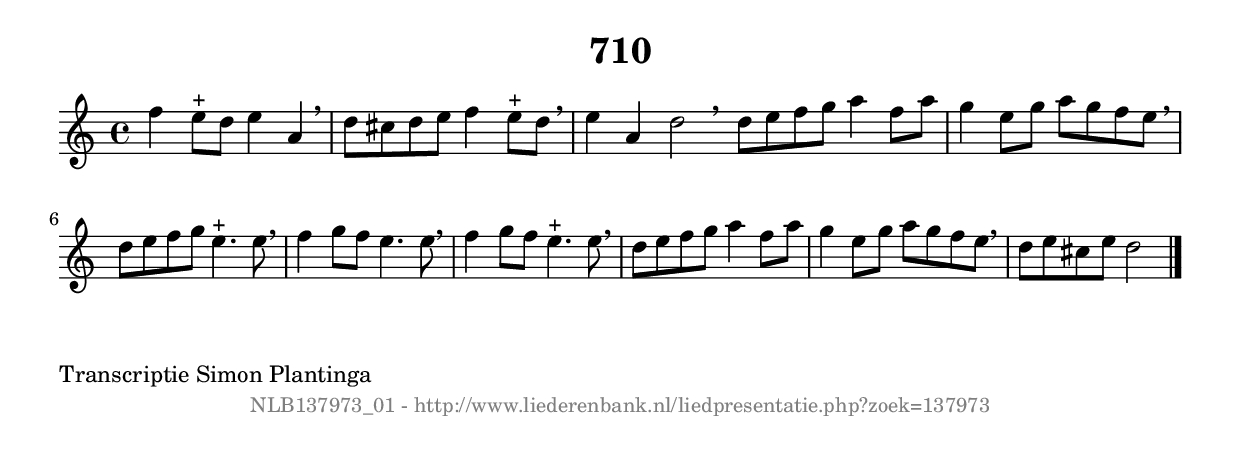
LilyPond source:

%
% produced by wce2krn 1.64 (7 June 2014)
%
\version"2.16"
#(append! paper-alist '(("long" . (cons (* 210 mm) (* 2000 mm)))))
#(set-default-paper-size "long")
sb = {\breathe}
mBreak = {\breathe }
bBreak = {\breathe }
x = {\once\override NoteHead #'style = #'cross }
gl=\glissando
itime={\override Staff.TimeSignature #'stencil = ##f }
ficta = {\once\set suggestAccidentals = ##t}
fine = {\once\override Score.RehearsalMark #'self-alignment-X = #1 \mark \markup {\italic{Fine}}}
dc = {\once\override Score.RehearsalMark #'self-alignment-X = #1 \mark \markup {\italic{D.C.}}}
dcf = {\once\override Score.RehearsalMark #'self-alignment-X = #1 \mark \markup {\italic{D.C. al Fine}}}
dcc = {\once\override Score.RehearsalMark #'self-alignment-X = #1 \mark \markup {\italic{D.C. al Coda}}}
ds = {\once\override Score.RehearsalMark #'self-alignment-X = #1 \mark \markup {\italic{D.S.}}}
dsf = {\once\override Score.RehearsalMark #'self-alignment-X = #1 \mark \markup {\italic{D.S. al Fine}}}
dsc = {\once\override Score.RehearsalMark #'self-alignment-X = #1 \mark \markup {\italic{D.S. al Coda}}}
pv = {\set Score.repeatCommands = #'((volta "1"))}
sv = {\set Score.repeatCommands = #'((volta "2"))}
tv = {\set Score.repeatCommands = #'((volta "3"))}
qv = {\set Score.repeatCommands = #'((volta "4"))}
xv = {\set Score.repeatCommands = #'((volta #f))}
\header{ tagline = ""
title = "710"
}
\score {{
\key d \dorian
\relative g'
{
\set melismaBusyProperties = #'()
\time 4/4
\tempo 4=120
\override Score.MetronomeMark #'transparent = ##t
\override Score.RehearsalMark #'break-visibility = #(vector #t #t #f)
f'4 e8^"+" d8 e4 a,4 \sb | d8 cis8 d8 e8 f4 e8^"+" d8 \sb | e4 a,4 d2 \bar ":|:" \bBreak
d8 e8 f8 g8 a4 f8 a8 | g4 e8 g8 a8 g8 f8 e8 \sb | d8 e8 f8 g8 e4.^"+" e8 \sb | f4 g8 f8 e4. e8 | \mBreak \bar "|"
f4 g8 f8 e4.^"+" e8 \sb | d8 e8 f8 g8 a4 f8 a8 | g4 e8 g8 a8 g8 f8 e8 \sb | d8 e8 cis8 e8 d2 \bar "|."
 }}
 \midi { }
 \layout {
            indent = 0.0\cm
}
}
\markup { \wordwrap-string #" 
Transcriptie Simon Plantinga
"}
\markup { \vspace #0 } \markup { \with-color #grey \fill-line { \center-column { \smaller "NLB137973_01 - http://www.liederenbank.nl/liedpresentatie.php?zoek=137973" } } }
